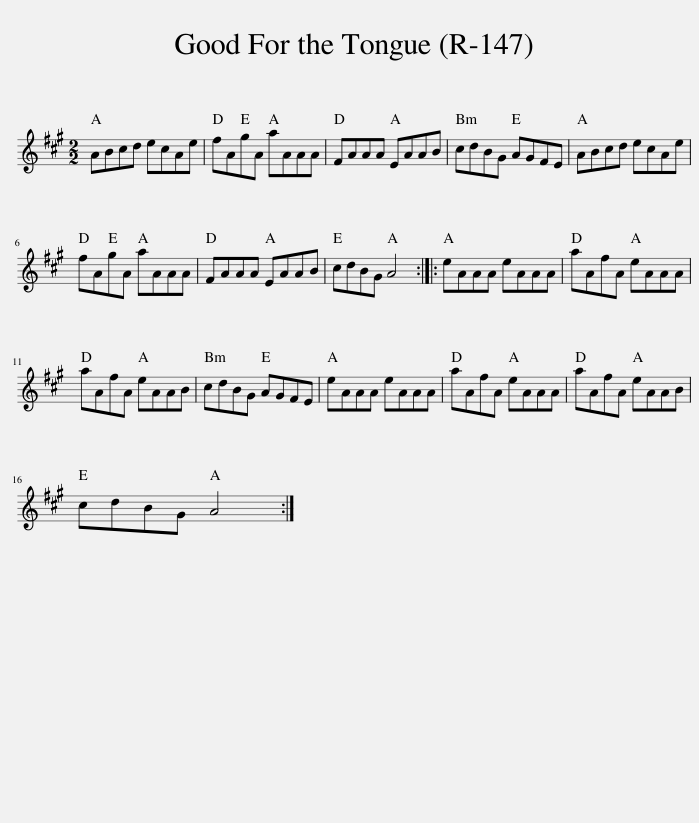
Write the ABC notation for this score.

X:1
L:1/8
M:2/2
I:linebreak $
K:A
V:1 treble
V:1
 ABcd ecAe | fAgA aAAA | FAAA EAAB | cdBG AGFE | ABcd ecAe |$ %5
 fAgA aAAA | FAAA EAAB | cdBG A4 :: eAAA eAAA | aAfA eAAA |$ %10
 aAfA eAAB | cdBG AGFE | eAAA eAAA | aAfA eAAA | aAfA eAAB |$ %15
 cdBG A4 :| %16
